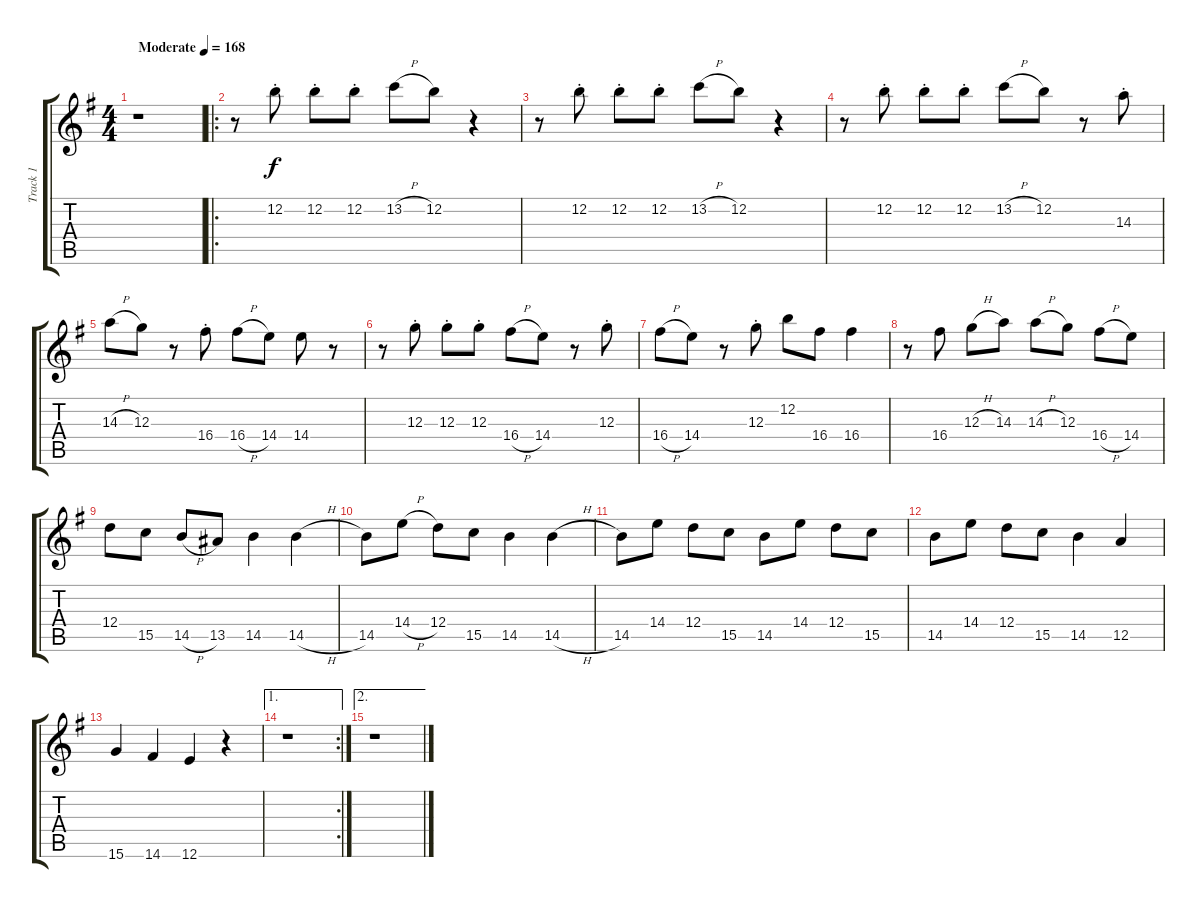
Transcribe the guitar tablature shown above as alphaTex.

\track ("Track 1" "Track 1") {instrument acousticguitarnylon}
\staff {score tabs}
\tuning (E4 B3 G3 D3 A2 E2) {hide}
\ts (4 4)
\tempo (168 "Moderate")
\clef g2
\ks g
r.1{dy f instrument acousticguitarnylon} |
\ro
r.8 12.2{st}.8 12.2{st}.8 12.2{st}.8 13.2{h}.8 12.2.8 r.4 |
r.8 12.2{st}.8 12.2{st}.8 12.2{st}.8 13.2{h}.8 12.2.8 r.4 |
r.8 12.2{st}.8 12.2{st}.8 12.2{st}.8 13.2{h}.8 12.2.8 r.8 14.3{st}.8 |
14.3{h}.8 12.3.8 r.8 16.4{st}.8 16.4{h}.8 14.4.8 14.4.8 r.8 |
r.8 12.3{st}.8 12.3{st}.8 12.3{st}.8 16.4{h}.8 14.4.8 r.8 12.3{st}.8 |
16.4{h}.8 14.4.8 r.8 12.3{st}.8 12.2.8 16.4.8 16.4.4 |
r.8 16.4.8 12.3{h}.8 14.3.8 14.3{h}.8 12.3.8 16.4{h}.8 14.4.8 |
12.4.8 15.5.8 14.5{h}.8 13.5.8 14.5.4 14.5{h}.4 |
14.5.8 14.4{h}.8 12.4.8 15.5.8 14.5.4 14.5{h}.4 |
14.5.8 14.4.8 12.4.8 15.5.8 14.5.8 14.4.8 12.4.8 15.5.8 |
14.5.8 14.4.8 12.4.8 15.5.8 14.5.4 12.5.4 |
15.6.4 14.6.4 12.6.4 r.4 |
\ae 1
\rc 2
r.1 |
\ae 2
r.1
